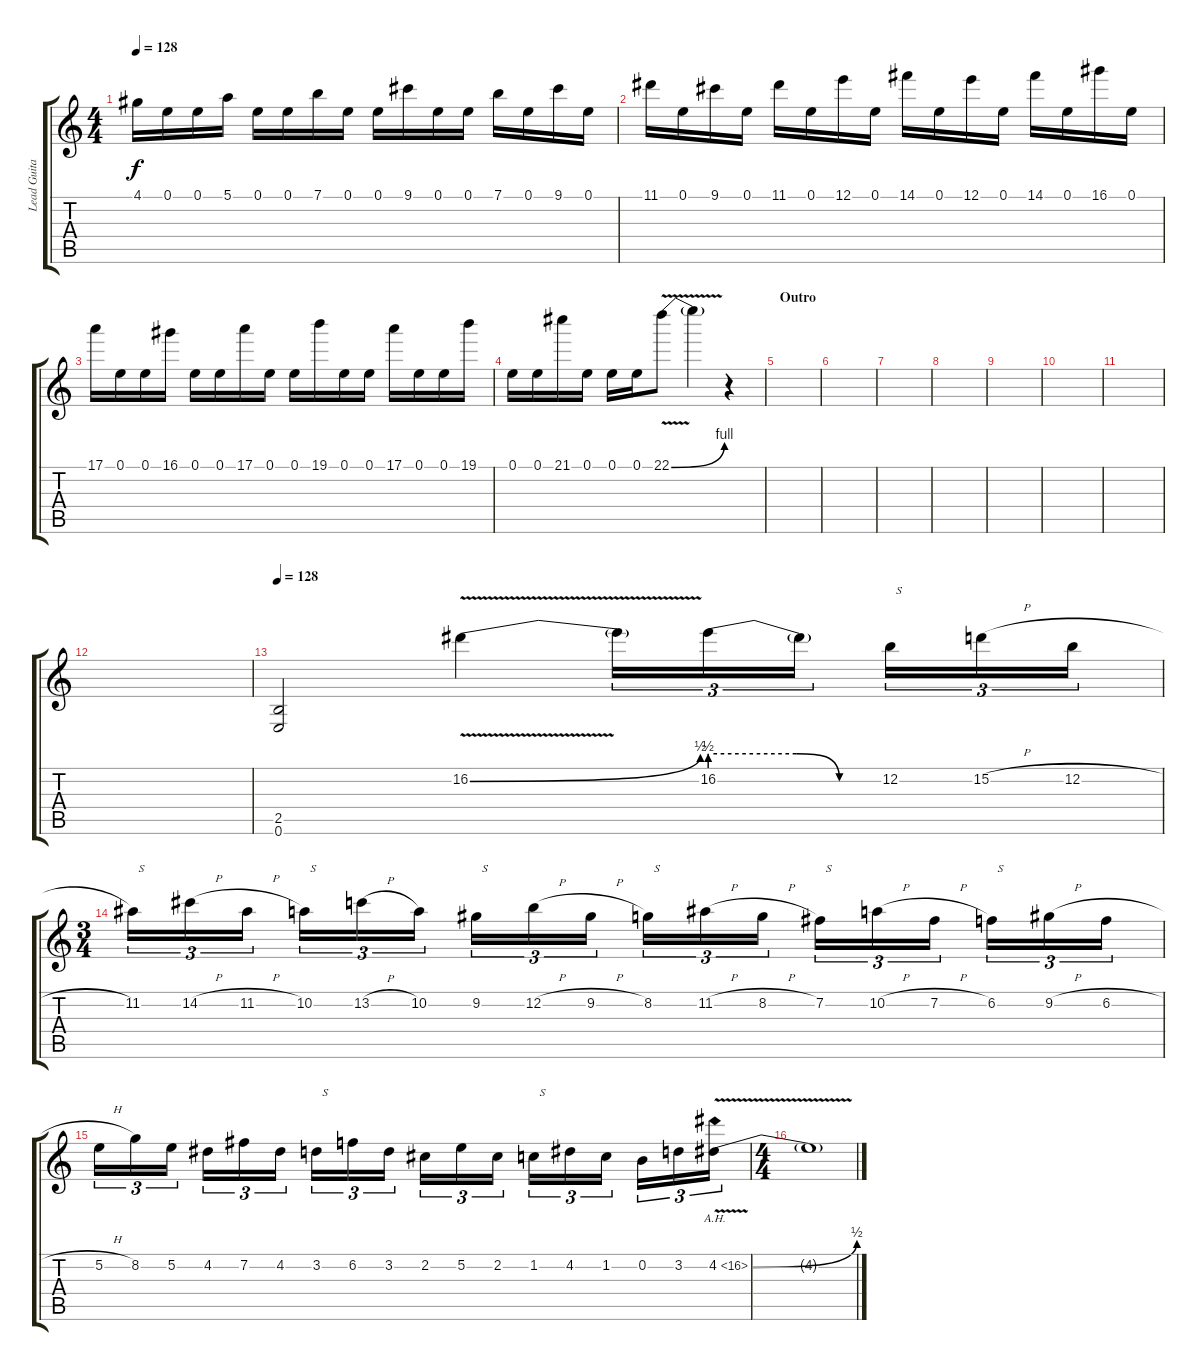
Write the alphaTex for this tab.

\track ("Lead Guitar 1" "Lead Guita") {instrument distortionguitar}
\staff {score tabs}
\tuning (E4 B3 G3 D3 A2 E2) {hide}
\ts (4 4)
\tempo 128
\clef g2
\ks c
4.1.16{dy f} 0.1.16 0.1.16 5.1.16 0.1.16 0.1.16 7.1.16 0.1.16 0.1.16 9.1.16 0.1.16 0.1.16 7.1.16 0.1.16 9.1.16 0.1.16 |
11.1.16 0.1.16 9.1.16 0.1.16 11.1.16 0.1.16 12.1.16 0.1.16 14.1.16 0.1.16 12.1.16 0.1.16 14.1.16 0.1.16 16.1.16 0.1.16 |
17.1.16 0.1.16 0.1.16 16.1.16 0.1.16 0.1.16 17.1.16 0.1.16 0.1.16 19.1.16 0.1.16 0.1.16 17.1.16 0.1.16 0.1.16 19.1.16 |
0.1.16 0.1.16 21.1.16 0.1.16 0.1.16 0.1.16 22.1{be (bend 0 0 60 4) v}.8 22.1{t}.4 r.4 |
\section ("" "Outro")
|
|
|
|
|
|
|
|
\tempo 128
(2.5 0.6).2 16.2{be (bend 0 0 60 2) v}.4 16.2{t}.16{tu (3 2)} 16.2{be (custom 0 2 30 2 45 0 60 0)}.16{tu (3 2)} 16.2{t}.16{tu (3 2)} 12.2.16{tu (3 2) txt "  S"} 15.2{h}.16{tu (3 2)} 12.2{h}.16{tu (3 2)} |
\ts (3 4)
11.2.16{tu (3 2) txt "  S"} 14.2{h}.16{tu (3 2)} 11.2{h}.16{tu (3 2)} 10.2.16{tu (3 2) txt "  S"} 13.2{h}.16{tu (3 2)} 10.2.16{tu (3 2)} 9.2.16{tu (3 2) txt "  S"} 12.2{h}.16{tu (3 2)} 9.2{h}.16{tu (3 2)} 8.2.16{tu (3 2) txt "  S"} 11.2{h}.16{tu (3 2)} 8.2{h}.16{tu (3 2)} 7.2.16{tu (3 2) txt "  S"} 10.2{h}.16{tu (3 2)} 7.2{h}.16{tu (3 2)} 6.2.16{tu (3 2) txt "  S"} 9.2{h}.16{tu (3 2)} 6.2{h}.16{tu (3 2)} |
5.2{h}.16{tu (3 2)} 8.2.16{tu (3 2)} 5.2.16{tu (3 2)} 4.2.16{tu (3 2)} 7.2.16{tu (3 2)} 4.2.16{tu (3 2)} 3.2.16{tu (3 2) txt "  S"} 6.2.16{tu (3 2)} 3.2.16{tu (3 2)} 2.2.16{tu (3 2)} 5.2.16{tu (3 2)} 2.2.16{tu (3 2)} 1.2.16{tu (3 2) txt "  S"} 4.2.16{tu (3 2)} 1.2.16{tu (3 2)} 0.2.16{tu (3 2)} 3.2.16{tu (3 2)} 4.2{be (bend 0 0 60 2) ah 12 v}.16{tu (3 2)} |
\ts (4 4)
4.2{t}.1
